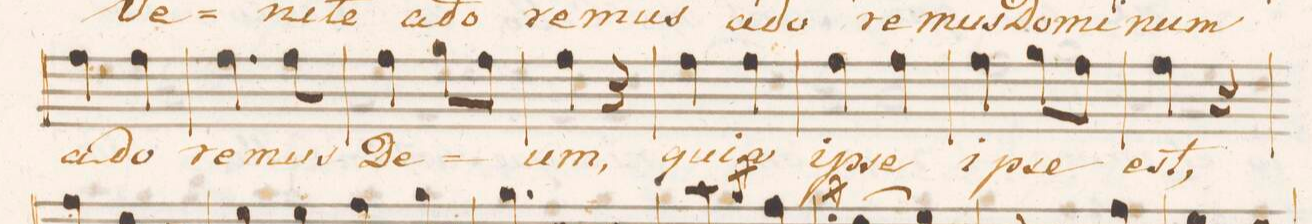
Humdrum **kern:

**kern	**text
*I"Soprano.	*
*clefC1	*
*k[]	*
*M2/4	*
4dd\	a-
4dd\	-do-
=45	=45
4.dd\	-re-
8dd\	-mus
=46	=46
4dd\	De-
8ee\L	.
8dd\J	.
=47	=47
4dd\	-um,
4r	.
=48	=48
4dd\	qui-
4dd\	-a
=49	=49
4dd\	ip-
4dd\	-se
=50	=50
4dd\	ip-
8ee\L	-se
8dd\J	.
=51	=51
4dd\	est,
4r	.
=52	=52
*-	*-
